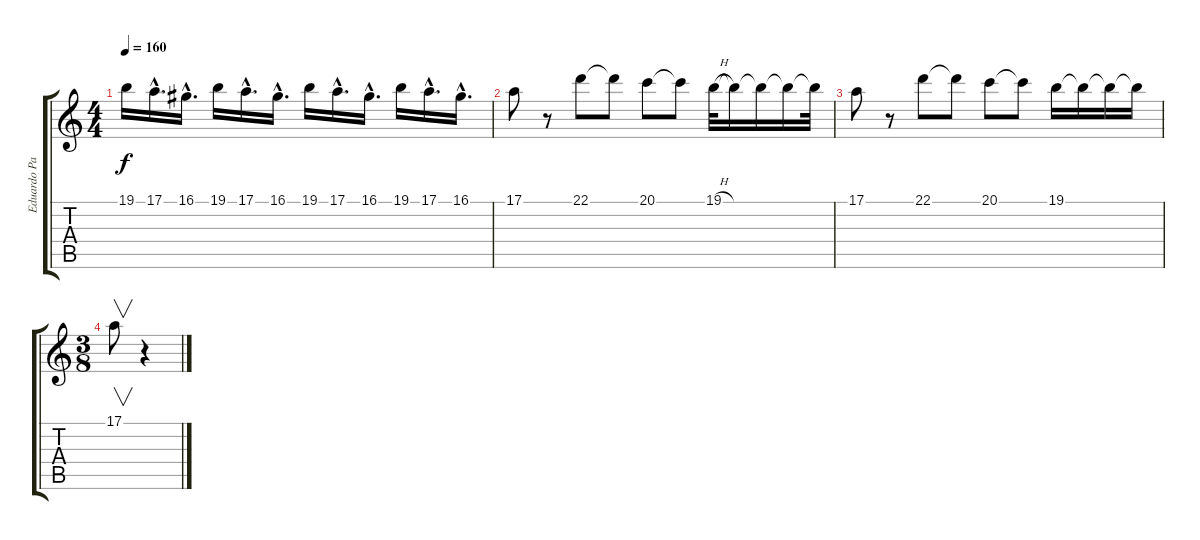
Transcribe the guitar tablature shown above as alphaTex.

\track ("Eduardo Parra" "Eduardo Pa") {instrument synthbrass1}
\staff {score tabs}
\tuning (E4 B3 G3 D3 A2 E2) {hide}
\ts (4 4)
\tempo 160
\clef g2
\ks c
19.1.16{dy f} 17.1{hac}.16{d} 16.1{hac}.16{d} 19.1.16 17.1{hac}.16{d} 16.1{hac}.16{d} 19.1.16 17.1{hac}.16{d} 16.1{hac}.16{d} 19.1.16 17.1{hac}.16{d} 16.1{hac}.16{d} |
17.1.8 r.8 22.1.8 22.1{t}.8 20.1.8 20.1{t}.8 19.1{h}.32 19.1{t}.16 19.1{t}.16 19.1{t}.16 19.1{t}.32 |
17.1.8 r.8 22.1.8 22.1{t}.8 20.1.8 20.1{t}.8 19.1.16 19.1{t}.16 19.1{t}.16 19.1{t}.16 |
\ts (3 8)
17.1.8{v} r.4
